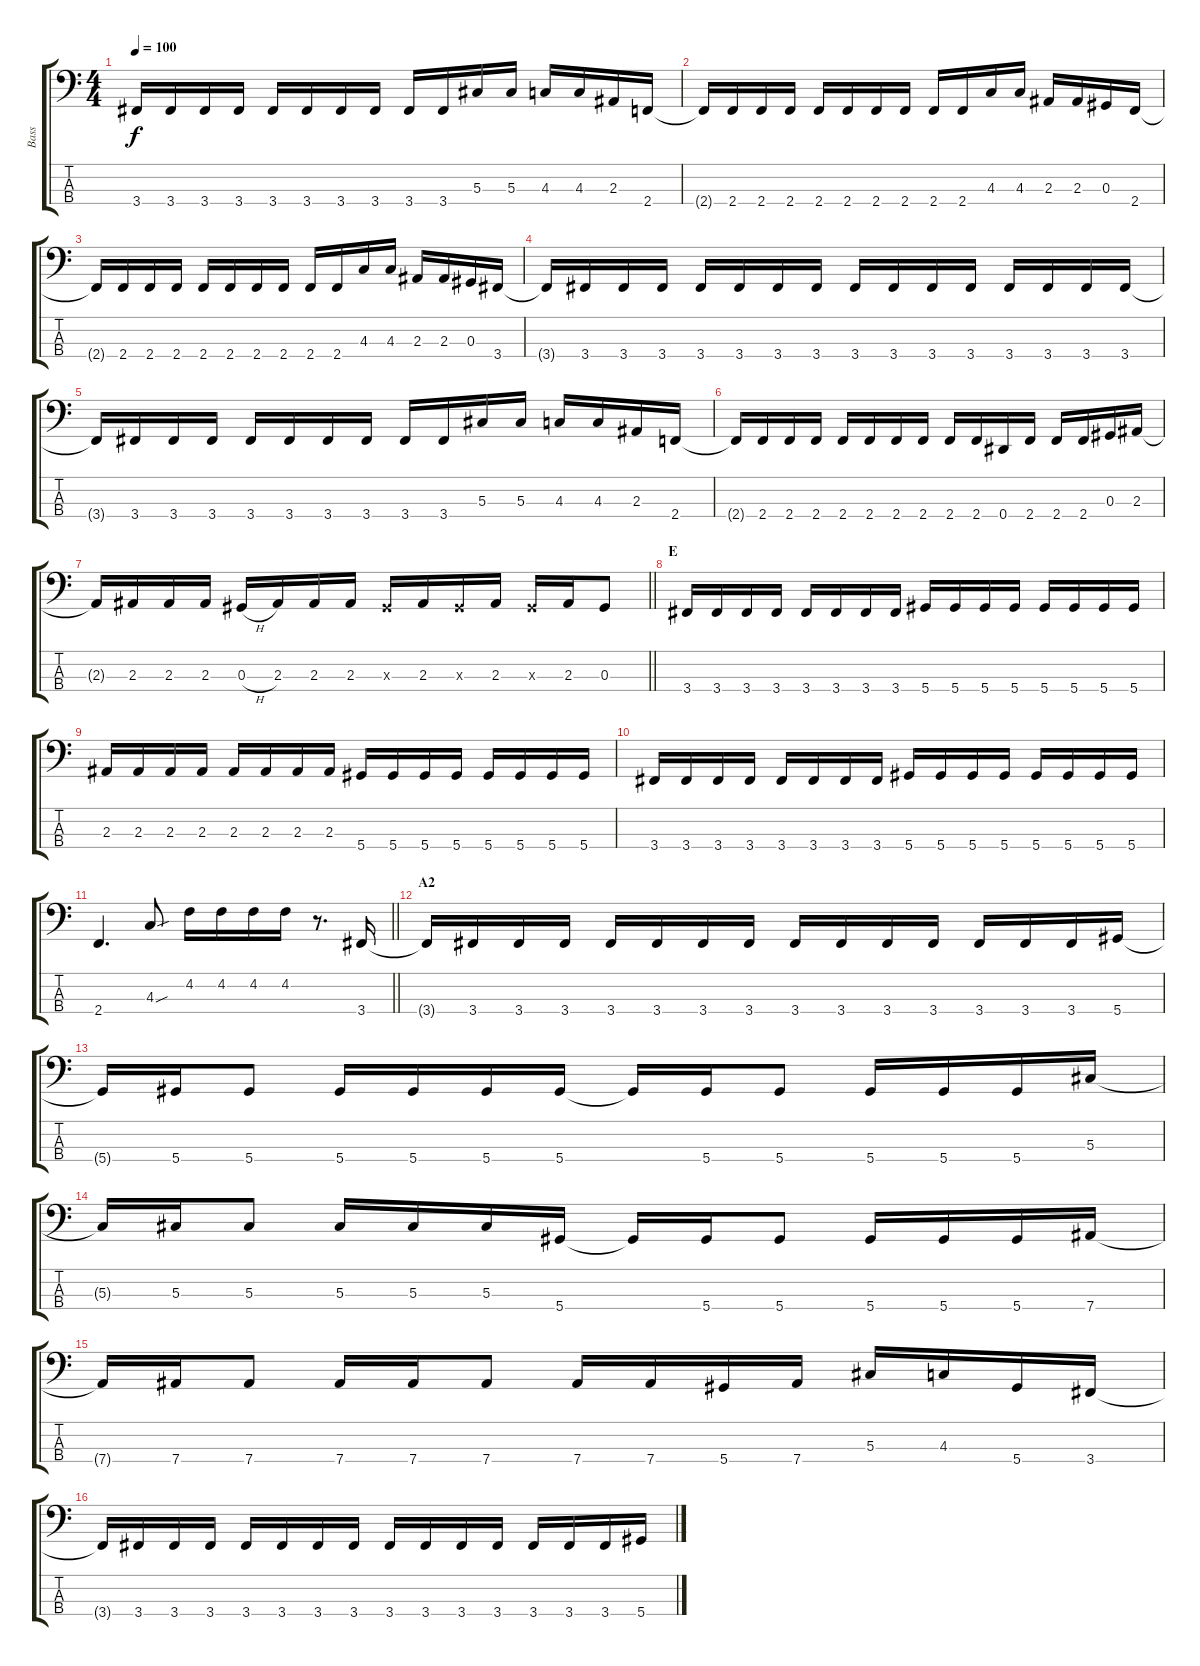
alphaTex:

\track ("Bass" "Bass") {instrument electricbasspick}
\staff {score tabs}
\tuning (Gb2 Db2 Ab1 Eb1) {hide}
\ts (4 4)
\tempo 100
\clef f4
\ks c
3.4{t}.16{dy f} 3.4.16 3.4.16 3.4.16 3.4.16 3.4.16 3.4.16 3.4.16 3.4.16 3.4.16 5.3.16 5.3.16 4.3.16 4.3.16 2.3.16 2.4.16 |
2.4{t}.16 2.4.16 2.4.16 2.4.16 2.4.16 2.4.16 2.4.16 2.4.16 2.4.16 2.4.16 4.3.16 4.3.16 2.3.16 2.3.16 0.3.16 2.4.16 |
2.4{t}.16 2.4.16 2.4.16 2.4.16 2.4.16 2.4.16 2.4.16 2.4.16 2.4.16 2.4.16 4.3.16 4.3.16 2.3.16 2.3.16 0.3.16 3.4.16 |
3.4{t}.16 3.4.16 3.4.16 3.4.16 3.4.16 3.4.16 3.4.16 3.4.16 3.4.16 3.4.16 3.4.16 3.4.16 3.4.16 3.4.16 3.4.16 3.4.16 |
3.4{t}.16 3.4.16 3.4.16 3.4.16 3.4.16 3.4.16 3.4.16 3.4.16 3.4.16 3.4.16 5.3.16 5.3.16 4.3.16 4.3.16 2.3.16 2.4.16 |
2.4{t}.16 2.4.16 2.4.16 2.4.16 2.4.16 2.4.16 2.4.16 2.4.16 2.4.16 2.4.16 0.4.16 2.4.16 2.4.16 2.4.16 0.3.16 2.3.16 |
\barLineRight lightlight
2.3{t}.16 2.3.16 2.3.16 2.3.16 0.3{h}.16 2.3.16 2.3.16 2.3.16 0.3{x}.16 2.3.16 0.3{x}.16 2.3.16 0.3{x}.16 2.3.16 0.3.8 |
\section ("" "E")
3.4.16 3.4.16 3.4.16 3.4.16 3.4.16 3.4.16 3.4.16 3.4.16 5.4.16 5.4.16 5.4.16 5.4.16 5.4.16 5.4.16 5.4.16 5.4.16 |
2.3.16 2.3.16 2.3.16 2.3.16 2.3.16 2.3.16 2.3.16 2.3.16 5.4.16 5.4.16 5.4.16 5.4.16 5.4.16 5.4.16 5.4.16 5.4.16 |
3.4.16 3.4.16 3.4.16 3.4.16 3.4.16 3.4.16 3.4.16 3.4.16 5.4.16 5.4.16 5.4.16 5.4.16 5.4.16 5.4.16 5.4.16 5.4.16 |
\barLineRight lightlight
2.4.4{d} 4.3{sou}.8 4.2.16 4.2.16 4.2.16 4.2.16 r.8{d} 3.4.16 |
\section ("" "A2")
3.4{t}.16 3.4.16 3.4.16 3.4.16 3.4.16 3.4.16 3.4.16 3.4.16 3.4.16 3.4.16 3.4.16 3.4.16 3.4.16 3.4.16 3.4.16 5.4.16 |
5.4{t}.16 5.4.16 5.4.8 5.4.16 5.4.16 5.4.16 5.4.16 5.4{t}.16 5.4.16 5.4.8 5.4.16 5.4.16 5.4.16 5.3.16 |
5.3{t}.16 5.3.16 5.3.8 5.3.16 5.3.16 5.3.16 5.4.16 5.4{t}.16 5.4.16 5.4.8 5.4.16 5.4.16 5.4.16 7.4.16 |
7.4{t}.16 7.4.16 7.4.8 7.4.16 7.4.16 7.4.8 7.4.16 7.4.16 5.4.16 7.4.16 5.3.16 4.3.16 5.4.16 3.4.16 |
3.4{t}.16 3.4.16 3.4.16 3.4.16 3.4.16 3.4.16 3.4.16 3.4.16 3.4.16 3.4.16 3.4.16 3.4.16 3.4.16 3.4.16 3.4.16 5.4.16
